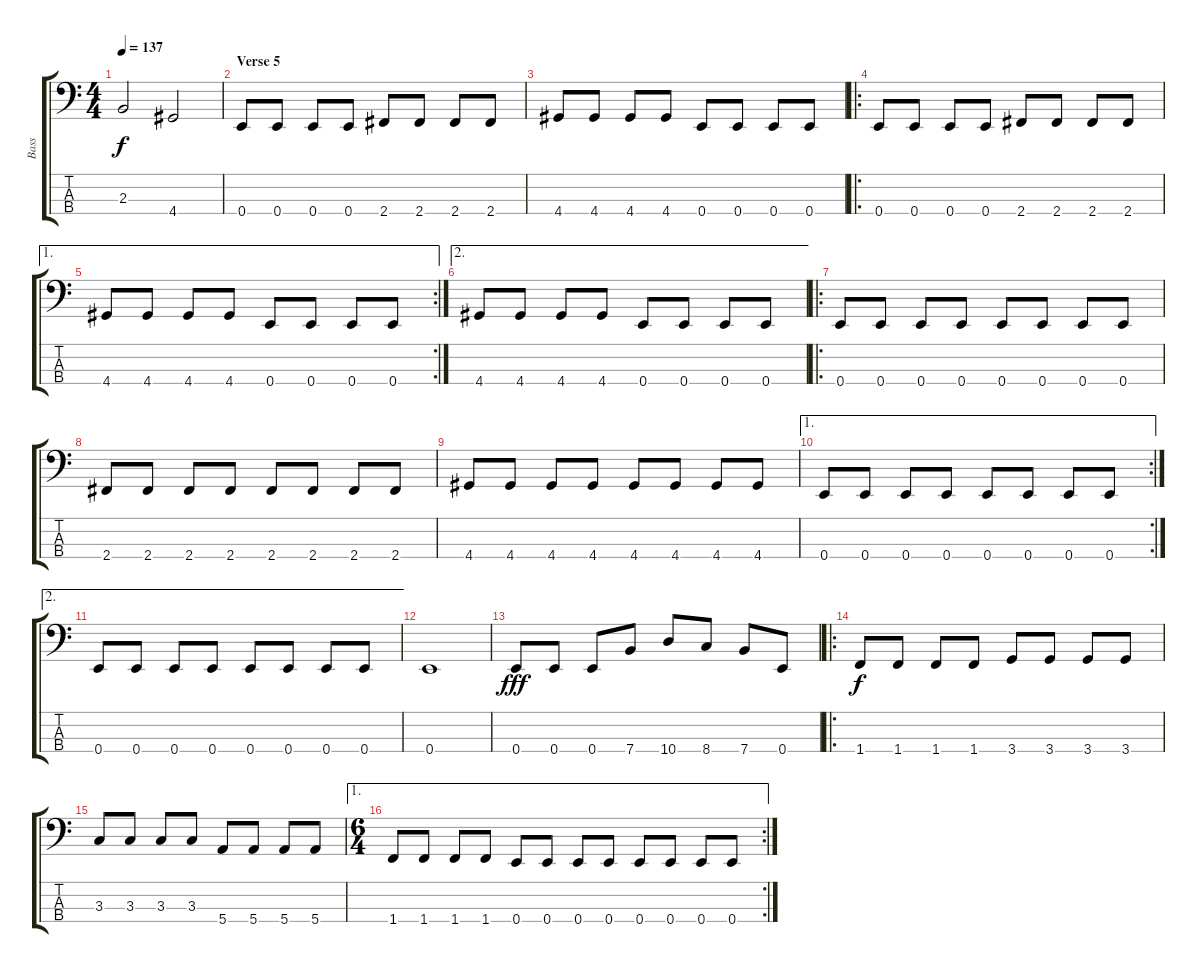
\track ("Bass" "Bass") {instrument electricguitarclean}
\staff {score tabs}
\tuning (G2 D2 A1 E1) {hide}
\ts (4 4)
\tempo 137
\clef f4
\ks c
2.3.2{dy f} 4.4.2 |
\section ("" "Verse 5")
0.4.8 0.4.8 0.4.8 0.4.8 2.4.8 2.4.8 2.4.8 2.4.8 |
4.4.8 4.4.8 4.4.8 4.4.8 0.4.8 0.4.8 0.4.8 0.4.8 |
\ro
0.4.8 0.4.8 0.4.8 0.4.8 2.4.8 2.4.8 2.4.8 2.4.8 |
\ae 1
\rc 2
4.4.8 4.4.8 4.4.8 4.4.8 0.4.8 0.4.8 0.4.8 0.4.8 |
\ae 2
4.4.8 4.4.8 4.4.8 4.4.8 0.4.8 0.4.8 0.4.8 0.4.8 |
\ro
0.4.8 0.4.8 0.4.8 0.4.8 0.4.8 0.4.8 0.4.8 0.4.8 |
2.4.8 2.4.8 2.4.8 2.4.8 2.4.8 2.4.8 2.4.8 2.4.8 |
4.4.8 4.4.8 4.4.8 4.4.8 4.4.8 4.4.8 4.4.8 4.4.8 |
\ae 1
\rc 2
0.4.8 0.4.8 0.4.8 0.4.8 0.4.8 0.4.8 0.4.8 0.4.8 |
\ae 2
0.4.8 0.4.8 0.4.8 0.4.8 0.4.8 0.4.8 0.4.8 0.4.8 |
0.4.1 |
0.4.8{dy fff} 0.4.8 0.4.8 7.4.8 10.4.8 8.4.8 7.4.8 0.4.8 |
\ro
1.4.8{dy f} 1.4.8 1.4.8 1.4.8 3.4.8 3.4.8 3.4.8 3.4.8 |
3.3.8 3.3.8 3.3.8 3.3.8 5.4.8 5.4.8 5.4.8 5.4.8 |
\ae 1
\rc 2
\ts (6 4)
1.4.8 1.4.8 1.4.8 1.4.8 0.4.8 0.4.8 0.4.8 0.4.8 0.4.8 0.4.8 0.4.8 0.4.8
